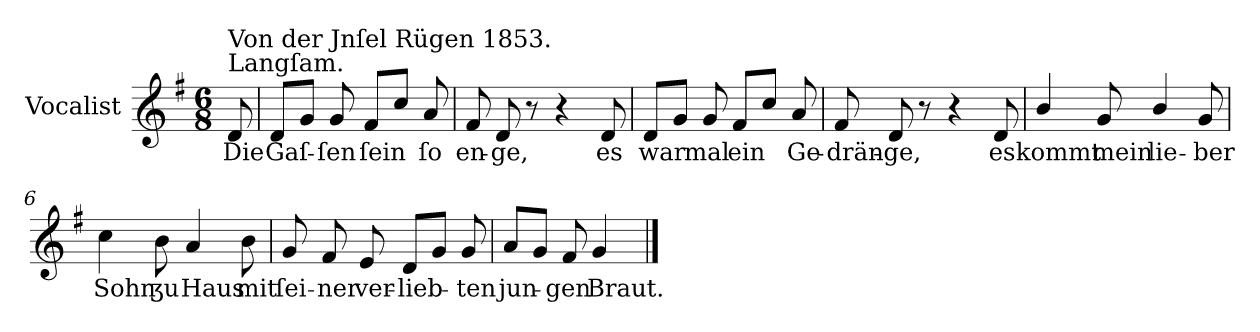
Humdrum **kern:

**kern	**text
*part1	*part1
*staff1	*staff1
*I"Vocalist	*
*k[f#]	*
*G:	*
*M6/8	*
=	=
!LO:TX:a:t=Langſam.	!
!LO:TX:a:t=Von der Jnſel Rügen 1853.	!
8d	Die
=1	=1
8dL	Gaſ-
8gJ	.
8g	-ſen
8f#L	ſein
8ccJ	.
8a	ſo
=2	=2
8f#	en-
8d	-ge,
8r	.
4r	.
8d	es
=3	=3
8dL	war
8gJ	.
8g	mal
8f#L	ein
8ccJ	.
8a	Ge-
=4	=4
8f#	-drän-
8d	-ge,
8r	.
4r	.
8d	es
=5	=5
4b/	kommt
8g	mein
4b/	lie-
8g	-ber
=6	=6
4cc	Sohn
8b	ʒu
4a	Haus
8b	mit
=7	=7
8g	ſei-
8f#	-ner
8e	ver-
8dL	-lieb-
8gJ	.
8g	-ten
=8	=8
8aL	jun-
8gJ	.
8f#	-gen
4g	Braut.
==	==
*-	*-
